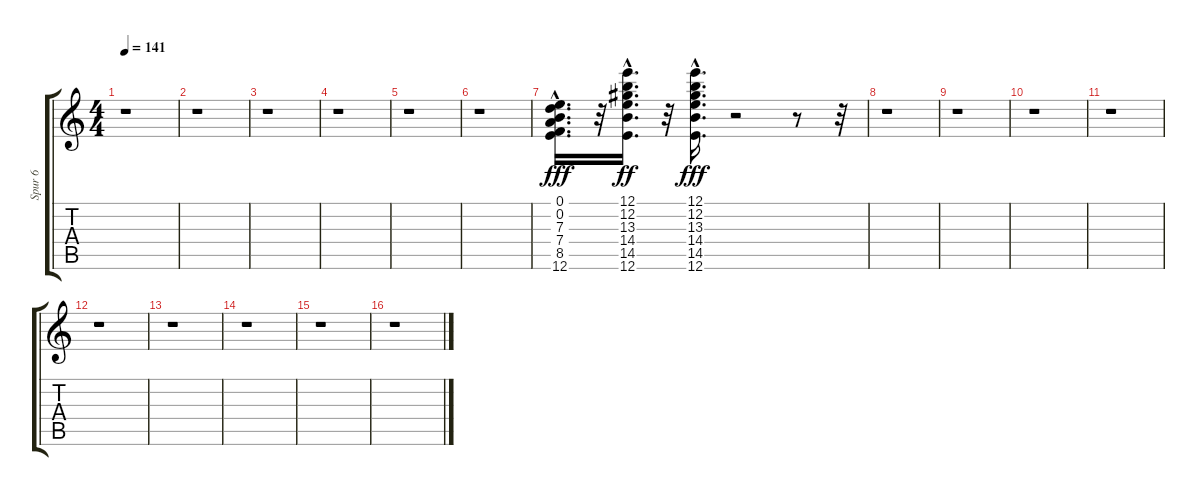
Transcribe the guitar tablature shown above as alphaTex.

\track ("Spur 6" "Spur 6") {instrument distortionguitar}
\staff {score tabs}
\tuning (E4 B3 G3 D3 A2 E2) {hide}
\ts (4 4)
\tempo 141
\clef g2
\ks c
r.1{dy fff} |
r.1 |
r.1 |
r.1 |
r.1 |
r.1 |
(0.1{hac} 0.2{hac} 7.3{hac} 7.4{hac} 8.5{hac} 12.6{hac}).16{d} r.32 (12.1{hac} 12.2{hac} 13.3{hac} 14.4{hac} 14.5{hac} 12.6{hac}).16{d dy ff} r.32 (12.1{hac} 12.2{hac} 13.3{hac} 14.4{hac} 14.5{hac} 12.6{hac}).16{d dy fff} r.2 r.8 r.32 |
r.1 |
r.1 |
r.1 |
r.1 |
r.1 |
r.1 |
r.1 |
r.1 |
r.1
